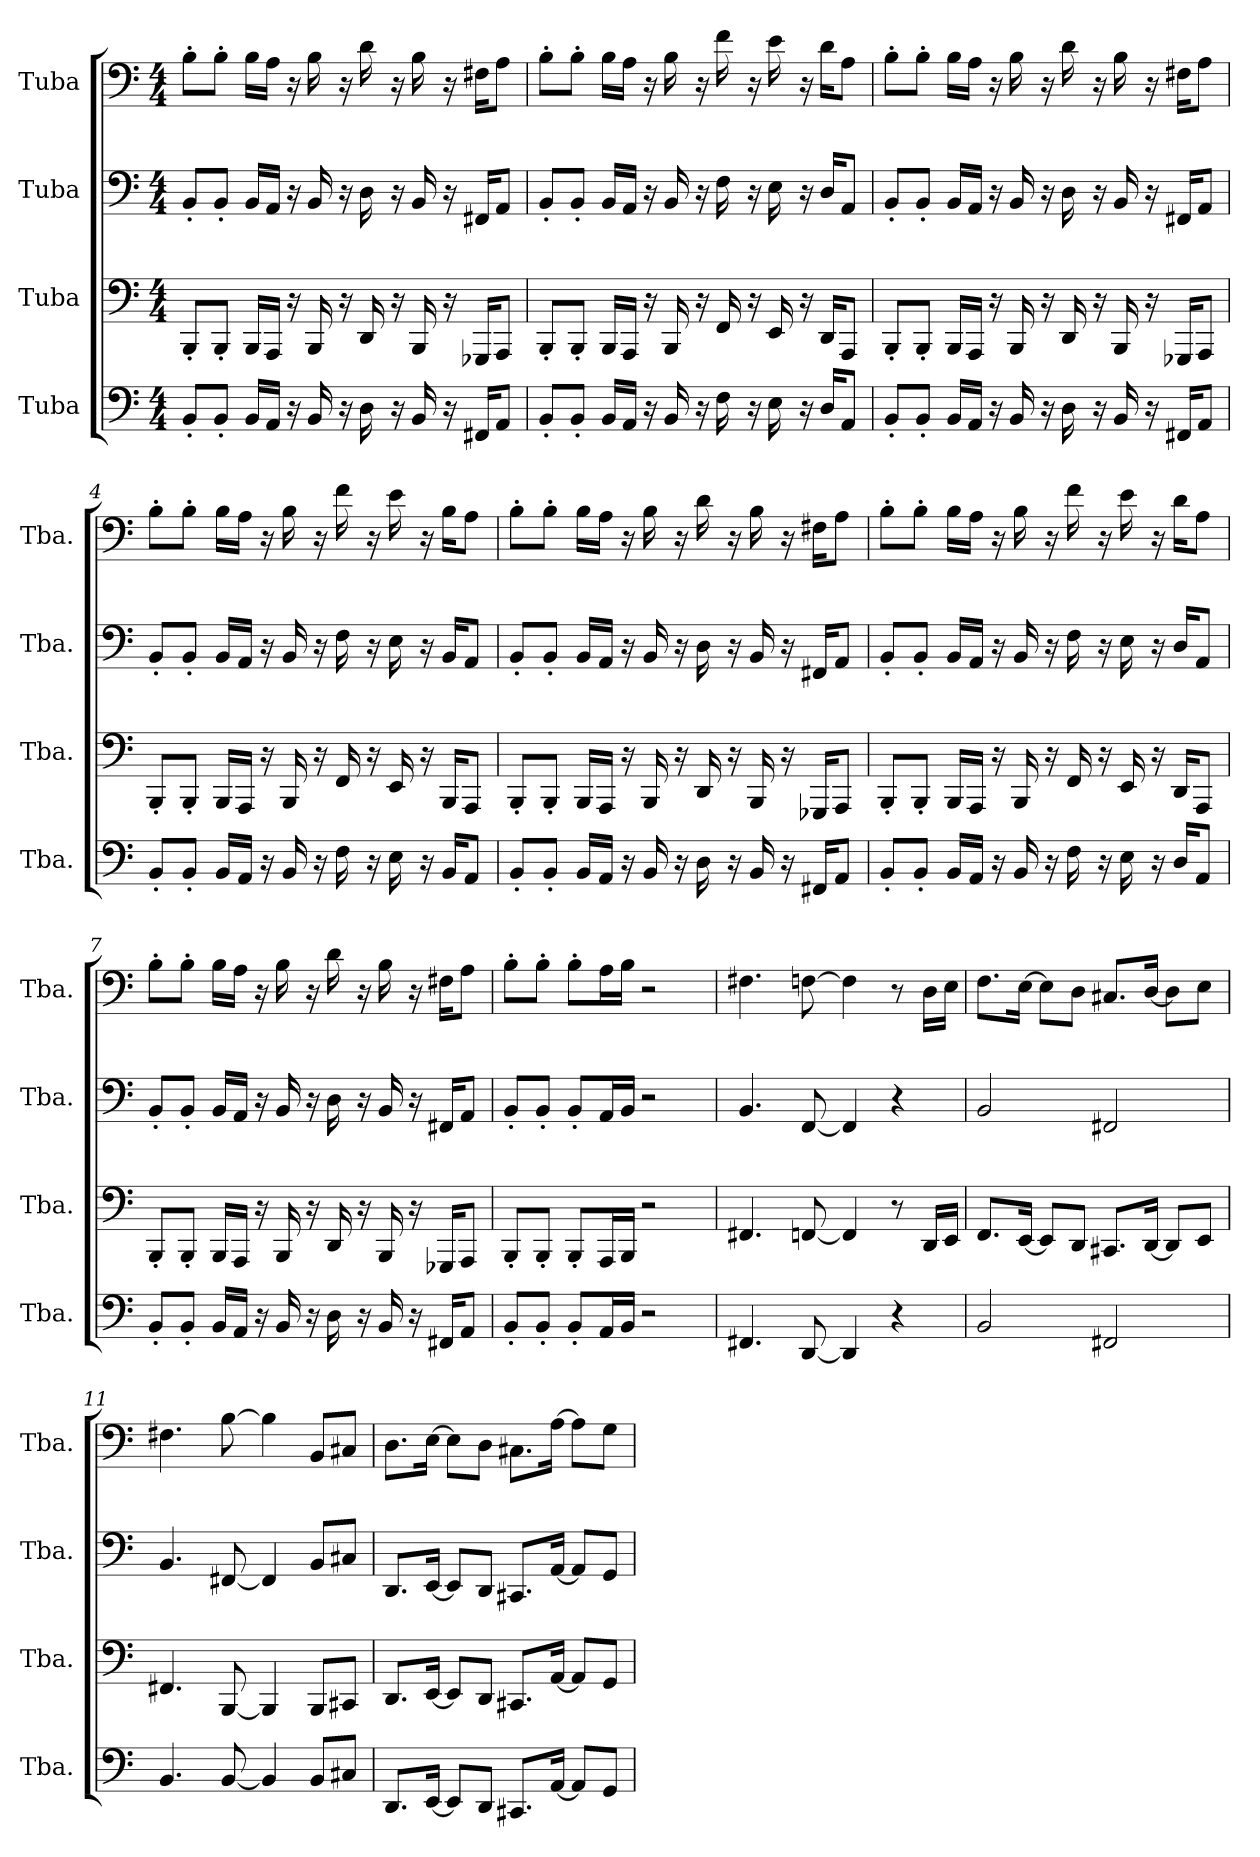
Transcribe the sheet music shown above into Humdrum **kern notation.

**kern	**kern	**kern	**kern
*part4	*part3	*part2	*part1
*staff4	*staff3	*staff2	*staff1
*I"Tuba	*I"Tuba	*I"Tuba	*I"Tuba
*I'Tba.	*I'Tba.	*I'Tba.	*I'Tba.
*clefF4	*clefF4	*clefF4	*clefF4
*k[]	*k[]	*k[]	*k[]
*M4/4	*M4/4	*M4/4	*M4/4
=1	=1	=1	=1
8BB'/L	8BBB'/L	8BB'/L	8B'\L
8BB'/J	8BBB'/J	8BB'/J	8B'\J
16BB/LL	16BBB/LL	16BB/LL	16B\LL
16AA/JJ	16AAA/JJ	16AA/JJ	16A\JJ
16r	16r	16r	16r
16BB/	16BBB/	16BB/	16B\
16r	16r	16r	16r
16D\	16DD/	16D\	16d\
16r	16r	16r	16r
16BB/	16BBB/	16BB/	16B\
16r	16r	16r	16r
16FF#X/KL	16GGG-X/KL	16FF#X/KL	16F#X\KL
8AA/J	8AAA/J	8AA/J	8A\J
=2	=2	=2	=2
8BB'/L	8BBB'/L	8BB'/L	8B'\L
8BB'/J	8BBB'/J	8BB'/J	8B'\J
16BB/LL	16BBB/LL	16BB/LL	16B\LL
16AA/JJ	16AAA/JJ	16AA/JJ	16A\JJ
16r	16r	16r	16r
16BB/	16BBB/	16BB/	16B\
16r	16r	16r	16r
16F\	16FF/	16F\	16f\
16r	16r	16r	16r
16E\	16EE/	16E\	16e\
16r	16r	16r	16r
16D/KL	16DD/KL	16D/KL	16d\KL
8AA/J	8AAA/J	8AA/J	8A\J
!!LO:LB:g=z
=3	=3	=3	=3
8BB'/L	8BBB'/L	8BB'/L	8B'\L
8BB'/J	8BBB'/J	8BB'/J	8B'\J
16BB/LL	16BBB/LL	16BB/LL	16B\LL
16AA/JJ	16AAA/JJ	16AA/JJ	16A\JJ
16r	16r	16r	16r
16BB/	16BBB/	16BB/	16B\
16r	16r	16r	16r
16D\	16DD/	16D\	16d\
16r	16r	16r	16r
16BB/	16BBB/	16BB/	16B\
16r	16r	16r	16r
16FF#X/KL	16GGG-X/KL	16FF#X/KL	16F#X\KL
8AA/J	8AAA/J	8AA/J	8A\J
=4	=4	=4	=4
8BB'/L	8BBB'/L	8BB'/L	8B'\L
8BB'/J	8BBB'/J	8BB'/J	8B'\J
16BB/LL	16BBB/LL	16BB/LL	16B\LL
16AA/JJ	16AAA/JJ	16AA/JJ	16A\JJ
16r	16r	16r	16r
16BB/	16BBB/	16BB/	16B\
16r	16r	16r	16r
16F\	16FF/	16F\	16f\
16r	16r	16r	16r
16E\	16EE/	16E\	16e\
16r	16r	16r	16r
16BB/KL	16BBB/KL	16BB/KL	16B\KL
8AA/J	8AAA/J	8AA/J	8A\J
!!LO:PB:g=z
=5	=5	=5	=5
8BB'/L	8BBB'/L	8BB'/L	8B'\L
8BB'/J	8BBB'/J	8BB'/J	8B'\J
16BB/LL	16BBB/LL	16BB/LL	16B\LL
16AA/JJ	16AAA/JJ	16AA/JJ	16A\JJ
16r	16r	16r	16r
16BB/	16BBB/	16BB/	16B\
16r	16r	16r	16r
16D\	16DD/	16D\	16d\
16r	16r	16r	16r
16BB/	16BBB/	16BB/	16B\
16r	16r	16r	16r
16FF#X/KL	16GGG-X/KL	16FF#X/KL	16F#X\KL
8AA/J	8AAA/J	8AA/J	8A\J
=6	=6	=6	=6
8BB'/L	8BBB'/L	8BB'/L	8B'\L
8BB'/J	8BBB'/J	8BB'/J	8B'\J
16BB/LL	16BBB/LL	16BB/LL	16B\LL
16AA/JJ	16AAA/JJ	16AA/JJ	16A\JJ
16r	16r	16r	16r
16BB/	16BBB/	16BB/	16B\
16r	16r	16r	16r
16F\	16FF/	16F\	16f\
16r	16r	16r	16r
16E\	16EE/	16E\	16e\
16r	16r	16r	16r
16D/KL	16DD/KL	16D/KL	16d\KL
8AA/J	8AAA/J	8AA/J	8A\J
!!LO:LB:g=z
=7	=7	=7	=7
8BB'/L	8BBB'/L	8BB'/L	8B'\L
8BB'/J	8BBB'/J	8BB'/J	8B'\J
16BB/LL	16BBB/LL	16BB/LL	16B\LL
16AA/JJ	16AAA/JJ	16AA/JJ	16A\JJ
16r	16r	16r	16r
16BB/	16BBB/	16BB/	16B\
16r	16r	16r	16r
16D\	16DD/	16D\	16d\
16r	16r	16r	16r
16BB/	16BBB/	16BB/	16B\
16r	16r	16r	16r
16FF#X/KL	16GGG-X/KL	16FF#X/KL	16F#X\KL
8AA/J	8AAA/J	8AA/J	8A\J
=8	=8	=8	=8
8BB'/L	8BBB'/L	8BB'/L	8B'\L
8BB'/J	8BBB'/J	8BB'/J	8B'\J
8BB'/L	8BBB'/L	8BB'/L	8B'\L
16AA/L	16AAA/L	16AA/L	16A\L
16BB/JJ	16BBB/JJ	16BB/JJ	16B\JJ
2r	2r	2r	2r
=9	=9	=9	=9
4.FF#X/	4.FF#X/	4.BB/	4.F#X\
[8DD/	[8FFn/	[8FF/	[8Fn\
4DD/]	4FF/]	4FF/]	4F\]
4r	8r	4r	8r
.	16DD/LL	.	16D\LL
.	16EE/JJ	.	16E\JJ
=10	=10	=10	=10
2BB/	8.FF/L	2BB/	8.F\L
.	[16EE/Jk	.	[16E\Jk
.	8EE/L]	.	8E\L]
.	8DD/J	.	8D\J
2FF#X/	8.CC#X/L	2FF#X/	8.C#X/L
.	[16DD/Jk	.	[16D/Jk
.	8DD/L]	.	8D\L]
.	8EE/J	.	8E\J
!!LO:LB:g=z
=11	=11	=11	=11
4.BB/	4.FF#X/	4.BB/	4.F#X\
[8BB/	[8BBB/	[8FF#X/	[8B\
4BB/]	4BBB/]	4FF#/]	4B\]
8BB/L	8BBB/L	8BB/L	8BB/L
8C#X/J	8CC#X/J	8C#X/J	8C#X/J
=12	=12	=12	=12
8.DD/L	8.DD/L	8.DD/L	8.D\L
[16EE/Jk	[16EE/Jk	[16EE/Jk	[16E\Jk
8EE/L]	8EE/L]	8EE/L]	8E\L]
8DD/J	8DD/J	8DD/J	8D\J
8.CC#X/L	8.CC#X/L	8.CC#X/L	8.C#X\L
[16AA/Jk	[16AA/Jk	[16AA/Jk	[16A\Jk
8AA/L]	8AA/L]	8AA/L]	8A\L]
8GG/J	8GG/J	8GG/J	8G\J
=	=	=	=
*-	*-	*-	*-
